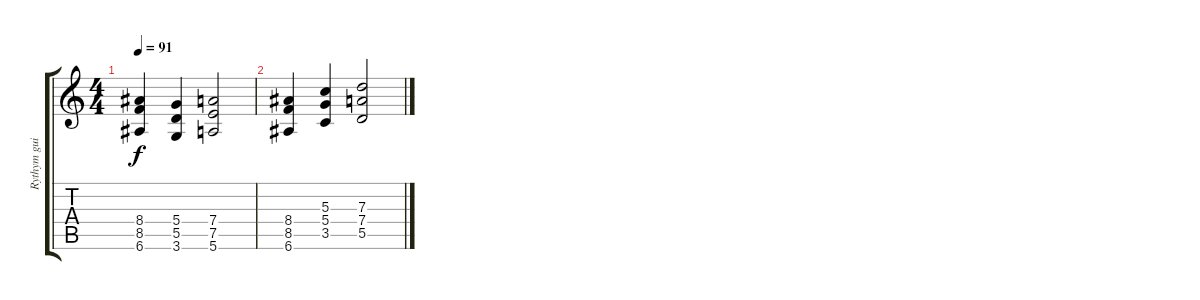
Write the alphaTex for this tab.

\track ("Rythym guitar" "Rythym gui") {instrument distortionguitar}
\staff {score tabs}
\tuning (E4 B3 G3 D3 A2 E2) {hide}
\ts (4 4)
\tempo 91
\clef g2
\ks c
(8.4 8.5 6.6).4{dy f} (5.4 5.5 3.6).4 (7.4 7.5 5.6).2 |
(8.4 8.5 6.6).4 (5.3 5.4 3.5).4 (7.3 7.4 5.5).2
